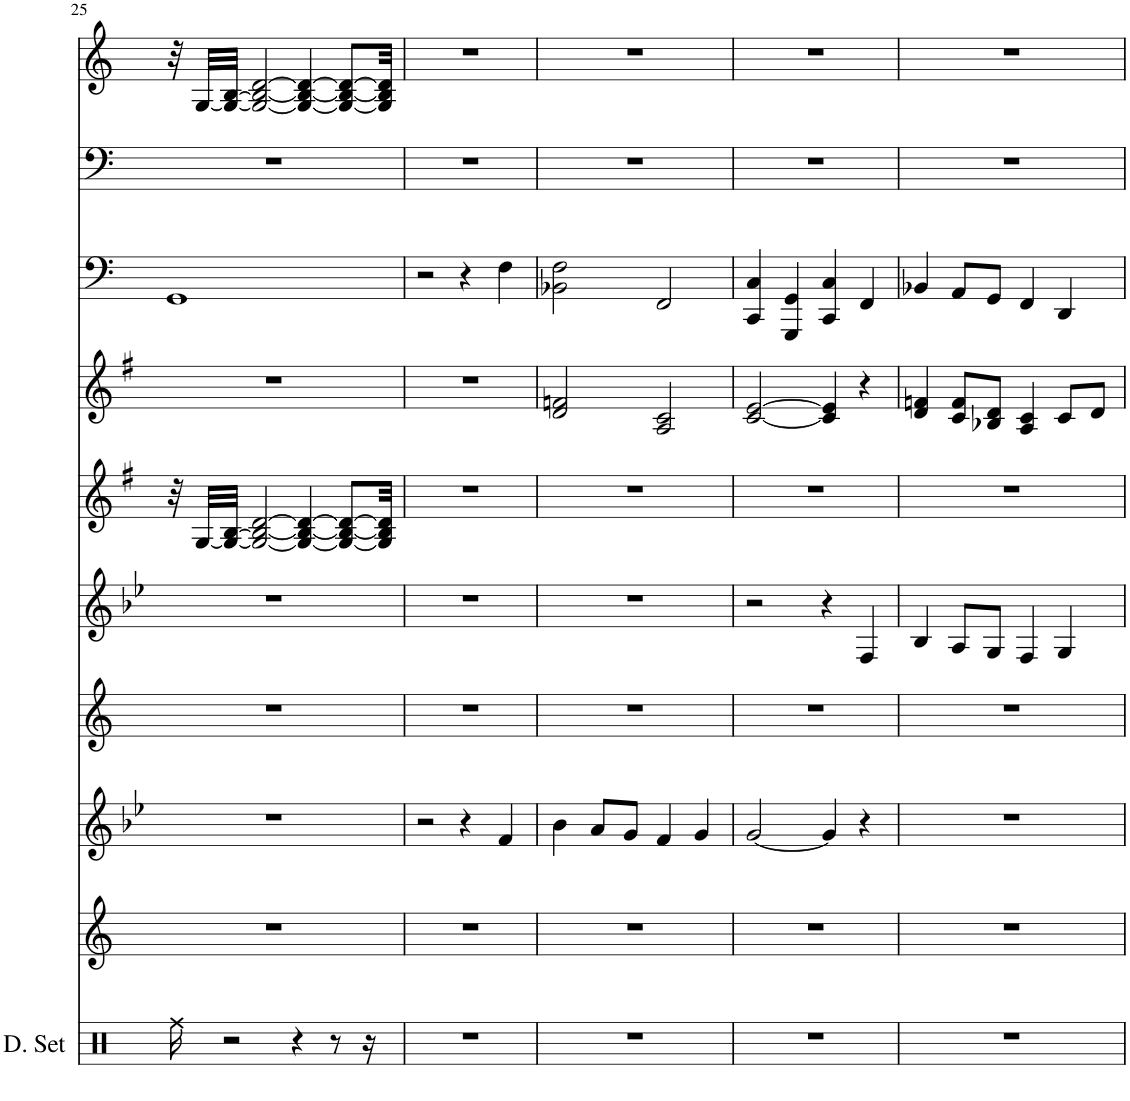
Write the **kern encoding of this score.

**kern	**kern	**kern	**kern	**kern	**kern	**kern	**kern	**kern	**kern
*part10	*part9	*part8	*part7	*part6	*part5	*part4	*part3	*part2	*part1
*staff10	*staff9	*staff8	*staff7	*staff6	*staff5	*staff4	*staff3	*staff2	*staff1
*I"Drumset	*I"Clarinet	*I"Timon/Trombone	*I"Simba/Brass	*I"Pumba/Tuba	*I"Strings	*I"Flute	*I"Voila	*I"Violin	*I"Clarinet
*I'D. Set	*I'Cl	*I'Trb	*I'Brs	*I'Tba	*I'Str	*I'Fl	*I'Vla	*I'Vln	*I'Cl
!!LO:PB:g=z
*clefX	*clefG2	*clefG2	*clefG2	*clefG2	*clefG2	*clefG2	*clefF4	*clefF4	*clefG2
*	*Trd1c2	*	*	*	*	*	*	*	*Trd1c2
*k[]	*k[]	*k[b-e-]	*k[]	*k[b-e-]	*k[f#]	*k[f#]	*k[]	*k[]	*k[]
*M4/4	*M4/4	*M4/4	*M4/4	*M4/4	*M4/4	*M4/4	*M4/4	*M4/4	*M4/4
=25	=25	=25	=25	=25	=25	=25	=25	=25	=25
16Rff\	1r	1r	1r	1r	32r	1r	1GG	1r	32r
.	.	.	.	.	[32G/LLL	.	.	.	[32G/LLL
2r	.	.	.	.	32G/_ [32B/JJJ	.	.	.	32G/_ [32B/JJJ
.	.	.	.	.	2G/_ 2B/_ [2d/	.	.	.	2G/_ 2B/_ [2d/
4r	.	.	.	.	.	.	.	.	.
.	.	.	.	.	4G/_ 4B/_ 4d/_	.	.	.	4G/_ 4B/_ 4d/_
8r	.	.	.	.	.	.	.	.	.
.	.	.	.	.	8G/_ 8B/_ 8d/_L	.	.	.	8G/_ 8B/_ 8d/_L
16r	.	.	.	.	.	.	.	.	.
.	.	.	.	.	32G/] 32B/] 32d/]Jkk	.	.	.	32G/] 32B/] 32d/]Jkk
=26	=26	=26	=26	=26	=26	=26	=26	=26	=26
1r	1r	2r	1r	1r	1r	1r	2r	1r	1r
.	.	4r	.	.	.	.	4r	.	.
.	.	4f/	.	.	.	.	4F\	.	.
=27	=27	=27	=27	=27	=27	=27	=27	=27	=27
1r	1r	4b-\	1r	1r	1r	2d/ 2fn/	2BB-X\ 2F\	1r	1r
.	.	8a/L	.	.	.	.	.	.	.
.	.	8g/J	.	.	.	.	.	.	.
.	.	4f/	.	.	.	2A/ 2c/	2FF/	.	.
.	.	4g/	.	.	.	.	.	.	.
=28	=28	=28	=28	=28	=28	=28	=28	=28	=28
1r	1r	[2g/	1r	2r	1r	[2c/ [2e/	4CC/ 4C/	1r	1r
.	.	.	.	.	.	.	4GGG/ 4GG/	.	.
.	.	4g/]	.	4r	.	4c/] 4e/]	4CC/ 4C/	.	.
.	.	4r	.	4F/	.	4r	4FF/	.	.
=29	=29	=29	=29	=29	=29	=29	=29	=29	=29
1r	1r	1r	1r	4B-/	1r	4d/ 4fn/	4BB-X/	1r	1r
.	.	.	.	8A/L	.	8c/ 8f/L	8AA/L	.	.
.	.	.	.	8G/J	.	8B-X/ 8d/J	8GG/J	.	.
.	.	.	.	4F/	.	4A/ 4c/	4FF/	.	.
.	.	.	.	4G/	.	8c/L	4DD/	.	.
.	.	.	.	.	.	8d/J	.	.	.
=	=	=	=	=	=	=	=	=	=
*-	*-	*-	*-	*-	*-	*-	*-	*-	*-
